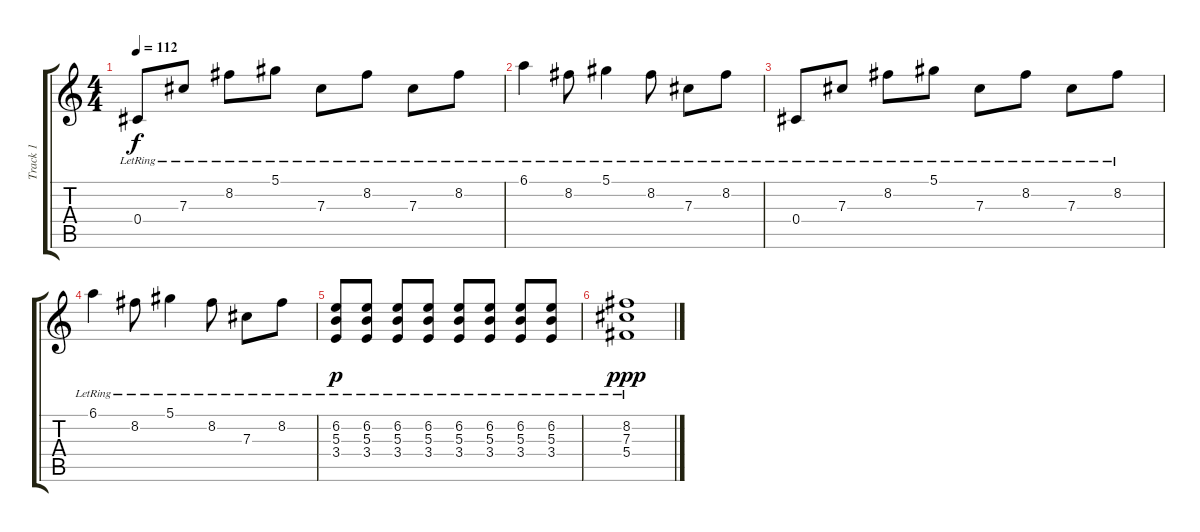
\track ("Track 1" "Track 1") {instrument acousticguitarnylon}
\staff {score tabs}
\tuning (Eb4 Bb3 Gb3 Db3 Ab2 Db2) {hide}
\ts (4 4)
\tempo 112
\clef g2
\ks c
0.4{lr}.8{dy f} 7.3{lr}.8 8.2{lr}.8 5.1{lr}.8 7.3{lr}.8 8.2{lr}.8 7.3{lr}.8 8.2{lr}.8 |
6.1{lr}.4 8.2{lr}.8 5.1{lr}.4 8.2{lr}.8 7.3{lr}.8 8.2{lr}.8 |
0.4{lr}.8 7.3{lr}.8 8.2{lr}.8 5.1{lr}.8 7.3{lr}.8 8.2{lr}.8 7.3{lr}.8 8.2{lr}.8 |
6.1{lr}.4 8.2{lr}.8 5.1{lr}.4 8.2{lr}.8 7.3{lr}.8 8.2{lr}.8 |
(6.2{lr} 5.3{lr} 3.4).8{dy p} (6.2{lr} 5.3{lr} 3.4).8 (6.2{lr} 5.3{lr} 3.4).8 (6.2{lr} 5.3{lr} 3.4).8 (6.2{lr} 5.3{lr} 3.4).8 (6.2{lr} 5.3{lr} 3.4).8 (6.2{lr} 5.3{lr} 3.4).8 (6.2{lr} 5.3{lr} 3.4).8 |
(8.2{lr} 7.3{lr} 5.4).1{dy ppp}
